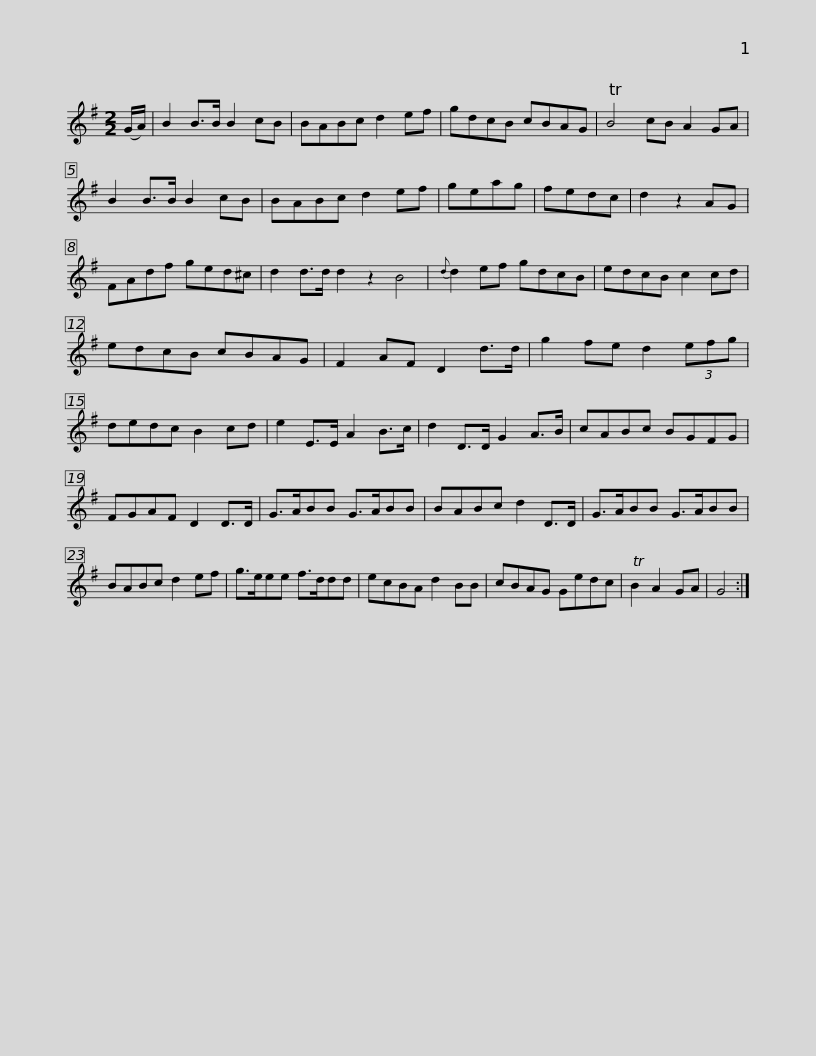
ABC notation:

X:1
L:1/8
M:2/2
I:linebreak $
K:G
V:1 treble
V:1
 (G/A/) | B2 B>B B2 cB | BABc d2 ef | gdcB cBAG | TB4 cB A2 GA | %5
 B2 B>B B2 cB | BABc d2 ef |$ geag | fedc | d2 z2 AG | %10
 FAdf ged^c | d2 d>d d2 z2 B4 |{d} d2 ef gdcB | edcB c2 cd |$ edcB cBAG | %15
 F2 AF D2 d>d | g2 fe d2 (3efg | dedc B2 cd | e2 E>E A2 B>c | d2 D>D G2 A>B |$ %20
 cABc BGFG | FGAF D2 D>D | G>ABB G>ABB | BABc d2 D>D | G>ABB G>ABB |$ %25
 BABc d2 ef | g>eee f>ddd | ecBA d2 BB | cBAG Gedc | TB2 A2 GA | %30
 G4 :| %31
